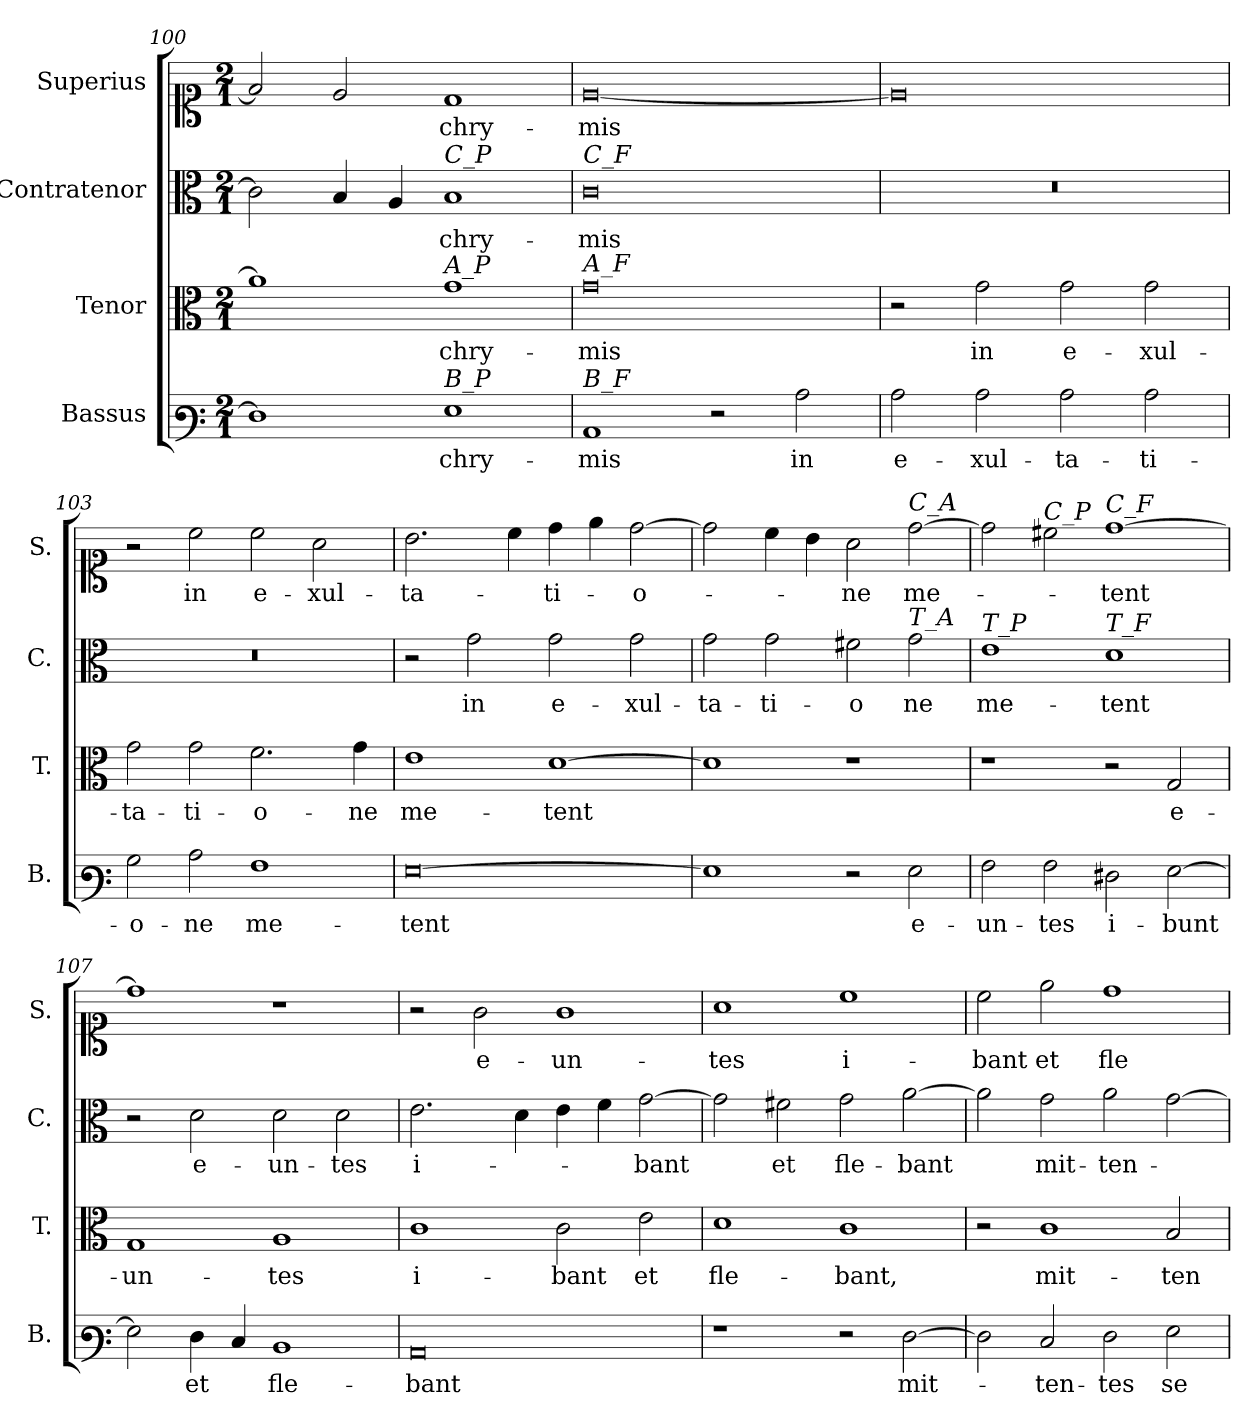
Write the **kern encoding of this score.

**kern	**text	**kern	**text	**kern	**text	**kern	**text
*part4	*part4	*part3	*part3	*part2	*part2	*part1	*part1
*staff4	*staff4	*staff3	*staff3	*staff2	*staff2	*staff1	*staff1
*I"Bassus	*	*I"Tenor	*	*I"Contratenor	*	*I"Superius	*
*I'B.	*	*I'T.	*	*I'C.	*	*I'S.	*
*clefF3	*	*clefC3	*	*clefC3	*	*clefC1	*
*k[]	*	*k[]	*	*k[]	*	*k[]	*
*M2/1	*	*M2/1	*	*M2/1	*	*M2/1	*
=100	=100	=100	=100	=100	=100	=100	=100
1F]	.	1a]	.	2c\]	.	2f/]	.
.	.	.	.	4B/	.	2e/	.
.	.	.	.	4A/	.	.	.
!	!	!	!	!LO:TX:a:i:t=C_P	!	!	!
!	!	!LO:TX:a:i:t=A_P	!	!	!	!	!
!LO:TX:a:i:t=B_P	!	!	!	!	!	!	!
!	!LO:LY:b	!	!LO:LY:b	!	!LO:LY:b	!	!LO:LY:b
1G	-chry-	1g	-chry-	1B	-chry-	1d	-chry-
=101	=101	=101	=101	=101	=101	=101	=101
!	!	!	!	!LO:TX:a:i:t=C_F	!	!	!
!	!	!LO:TX:a:i:t=A_F	!	!	!	!	!
!LO:TX:a:i:t=B_F	!	!	!	!	!	!	!
!	!LO:LY:b	!	!LO:LY:b	!	!LO:LY:b	!	!LO:LY:b
1C	-mis	0g	-mis	0c	-mis	[0e	-mis
2r	.	.	.	.	.	.	.
!	!LO:LY:b	!	!	!	!	!	!
2c\	in	.	.	.	.	.	.
=102	=102	=102	=102	=102	=102	=102	=102
!	!LO:LY:b	!	!	!	!	!	!
2c\	e-	2r	.	0r	.	0e]	.
!	!LO:LY:b	!	!LO:LY:b	!	!	!	!
2c\	-xul-	2g\	in	.	.	.	.
!	!LO:LY:b	!	!LO:LY:b	!	!	!	!
2c\	-ta-	2g\	e-	.	.	.	.
!	!LO:LY:b	!	!LO:LY:b	!	!	!	!
2c\	-ti-	2g\	-xul-	.	.	.	.
=103	=103	=103	=103	=103	=103	=103	=103
!	!LO:LY:b	!	!LO:LY:b	!	!	!	!
2B\	-o-	2g\	-ta-	0r	.	2r	.
!	!LO:LY:b	!	!LO:LY:b	!	!	!	!LO:LY:b
2c\	-ne	2g\	-ti-	.	.	2cc\	in
!	!LO:LY:b	!	!LO:LY:b	!	!	!	!LO:LY:b
1A	me-	2.f\	-o-	.	.	2cc\	e-
!	!	!	!	!	!	!	!LO:LY:b
.	.	.	.	.	.	2a\	-xul-
!	!	!	!LO:LY:b	!	!	!	!
.	.	4g\	-ne	.	.	.	.
=104	=104	=104	=104	=104	=104	=104	=104
!	!LO:LY:b	!	!LO:LY:b	!	!	!	!LO:LY:b
[0G	-tent	1e	me-	2r	.	2.b\	-ta-
!	!	!	!	!	!LO:LY:b	!	!
.	.	.	.	2g\	in	.	.
.	.	.	.	.	.	4cc\	.
!	!	!	!LO:LY:b	!	!LO:LY:b	!	!LO:LY:b
.	.	[1d	-tent	2g\	e-	4dd\	-ti-
.	.	.	.	.	.	4ee\	.
!	!	!	!	!	!LO:LY:b	!	!LO:LY:b
.	.	.	.	2g\	-xul-	[2dd\	-o-
=105	=105	=105	=105	=105	=105	=105	=105
!	!	!	!	!	!LO:LY:b	!	!
1G]	.	1d]	.	2g\	-ta-	2dd\]	.
!	!	!	!	!	!LO:LY:b	!	!
.	.	.	.	2g\	-ti-	4cc\	.
.	.	.	.	.	.	4b\	.
!	!	!	!	!	!LO:LY:b	!	!LO:LY:b
2r	.	1r	.	2f#X\	-o	2a\	-ne
!	!	!	!	!	!	!LO:TX:a:i:t=C_A	!
!	!	!	!	!LO:TX:a:i:t=T_A	!	!	!
!	!LO:LY:b	!	!	!	!LO:LY:b	!	!LO:LY:b
2G\	e-	.	.	2g\	ne	[2dd\	me-
=106	=106	=106	=106	=106	=106	=106	=106
!	!	!	!	!LO:TX:a:i:t=T_P	!	!	!
!	!LO:LY:b	!	!	!	!LO:LY:b	!	!
2A\	-un-	1r	.	1e	me-	2dd\]	.
!	!	!	!	!	!	!LO:TX:a:i:t=C_P	!
!	!LO:LY:b	!	!	!	!	!	!
2A\	-tes	.	.	.	.	2cc#X\	.
!	!	!	!	!	!	!LO:TX:a:i:t=C_F	!
!	!	!	!	!LO:TX:a:i:t=T_F	!	!	!
!	!LO:LY:b	!	!	!	!LO:LY:b	!	!LO:LY:b
2F#X\	i-	2r	.	1d	-tent	[1dd	-tent
!	!LO:LY:b	!	!LO:LY:b	!	!	!	!
[2G\	-bunt	2G/	e-	.	.	.	.
=107	=107	=107	=107	=107	=107	=107	=107
!	!	!	!LO:LY:b	!	!	!	!
2G\]	.	1G	-un-	2r	.	1dd]	.
!	!LO:LY:b	!	!	!	!LO:LY:b	!	!
4F\	et	.	.	2d\	e-	.	.
4E/	.	.	.	.	.	.	.
!	!LO:LY:b	!	!LO:LY:b	!	!LO:LY:b	!	!
1D	fle-	1A	-tes	2d\	-un-	1r	.
!	!	!	!	!	!LO:LY:b	!	!
.	.	.	.	2d\	-tes	.	.
=108	=108	=108	=108	=108	=108	=108	=108
!	!LO:LY:b	!	!LO:LY:b	!	!LO:LY:b	!	!
0C	-bant	1c	i-	2.e\	i-	2r	.
!	!	!	!	!	!	!	!LO:LY:b
.	.	.	.	.	.	2g\	e-
.	.	.	.	4d\	.	.	.
!	!	!	!LO:LY:b	!	!	!	!LO:LY:b
.	.	2c\	-bant	4e\	.	1g	-un-
.	.	.	.	4f\	.	.	.
!	!	!	!LO:LY:b	!	!LO:LY:b	!	!
.	.	2e\	et	[2g\	-bant	.	.
=109	=109	=109	=109	=109	=109	=109	=109
!	!	!	!LO:LY:b	!	!	!	!LO:LY:b
1r	.	1d	fle-	2g\]	.	1a	-tes
!	!	!	!	!	!LO:LY:b	!	!
.	.	.	.	2f#X\	et	.	.
!	!	!	!LO:LY:b	!	!LO:LY:b	!	!LO:LY:b
2r	.	1c	-bant,	2g\	fle-	1cc	i-
!	!LO:LY:b	!	!	!	!LO:LY:b	!	!
[2F\	mit-	.	.	[2a\	-bant	.	.
=110	=110	=110	=110	=110	=110	=110	=110
!	!	!	!	!	!	!	!LO:LY:b
2F\]	.	2r	.	2a\]	.	2cc\	-bant
!	!LO:LY:b	!	!LO:LY:b	!	!LO:LY:b	!	!LO:LY:b
2E/	-ten-	1c	mit-	2g\	mit-	2ee\	et
!	!LO:LY:b	!	!	!	!LO:LY:b	!	!LO:LY:b
2F\	-tes	.	.	2a\	-ten-	1dd	fle-
!	!LO:LY:b	!	!LO:LY:b	!	!	!	!
2G\	se-	2B/	-ten-	[2g\	.	.	.
=	=	=	=	=	=	=	=
*-	*-	*-	*-	*-	*-	*-	*-
